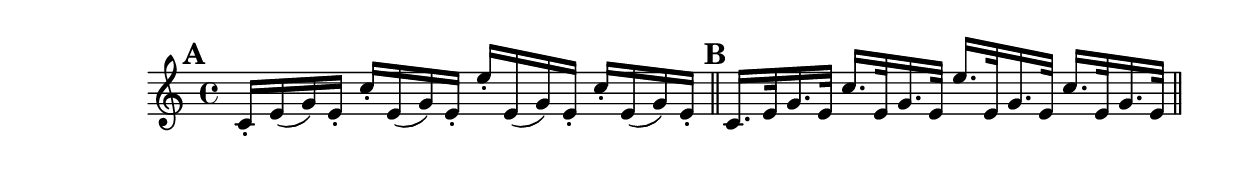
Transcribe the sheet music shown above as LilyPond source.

\version "2.24.0"

\relative {
  \language "english"

  \key c \major
  \time 4/4

  % Alternates from Gumpert edition
  \bar "" \mark \default
  c'16-. e( g) e-. c'-. e,( g) e-. e'-. e,( g) e-. c'-. e,( g) e-. | \bar "||" \noBreak

  \mark \default
  c16. e32 g16. e32 c'16. e,32 g16. e32 e'16. e,32 g16. e32 c'16. e,32 g16. e32 | \bar "||"
}
